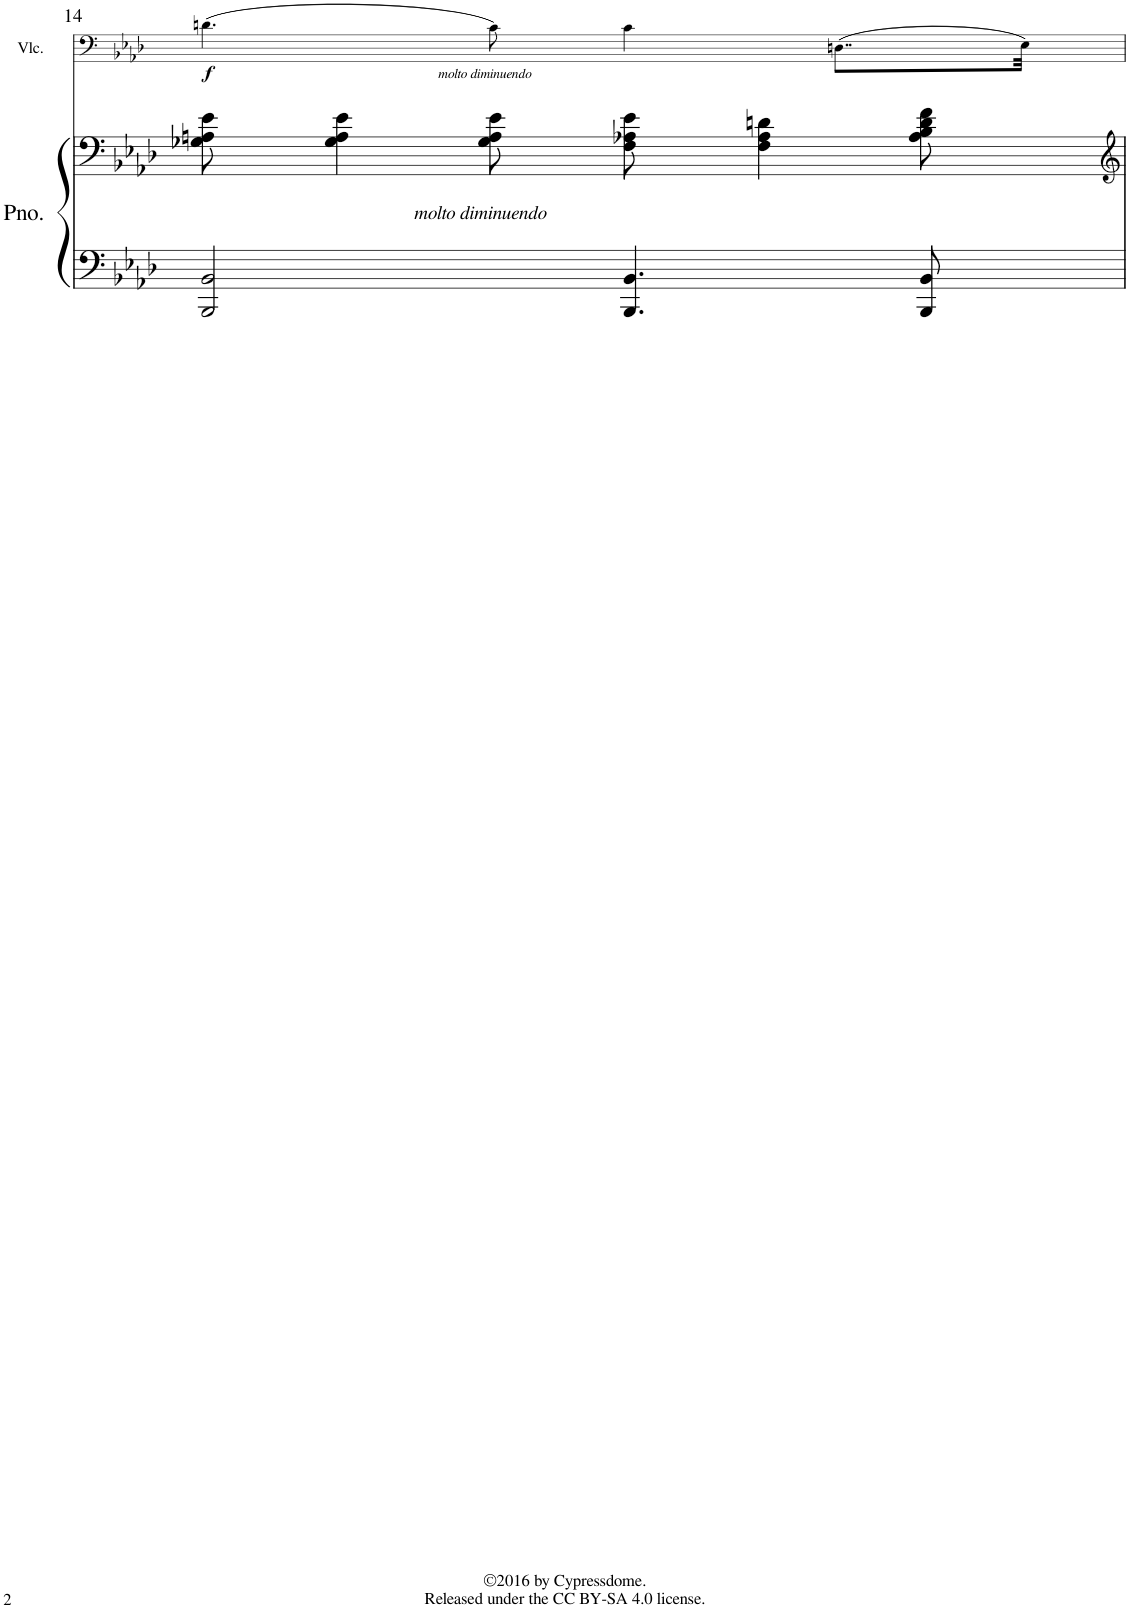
**kern	**kern	**dynam	**kern	**dynam
*part2	*part2	*part2	*part1	*part1
*staff3	*staff2	*staff2/3	*staff1	*staff1
*I"Piano	*	*	*I"Violoncello	*
*I'Pno.	*	*	*I'Vlc.	*
!!LO:PB:g=z
*clefF4	*clefF4	*	*clefF4	*
*k[b-e-a-d-]	*k[b-e-a-d-]	*	*k[b-e-a-d-]	*
*M4/4	*M4/4	*	*M4/4	*
=14	=14	=14	=14	=14
!	!	!	!	!LO:DY:b
2BBB-/ 2BB-/	8G-X\ 8An\ 8e-\	.	(4.dn\	f
.	4G-\ 4A\ 4e-\	.	.	.
!	!	!LO:DY:b	!	!LO:DY:b
.	8G-\ 8A\ 8e-\	other-dynamics	8c\)	other-dynamics
4.BBB-/ 4.BB-/	8F\ 8A-X\ 8e-\	.	4c\	.
.	4F\ 4A-\ 4dn\	.	.	.
.	.	.	(8..Dn\L	.
8BBB-/ 8BB-/	8A-\ 8B-\ 8d\ 8f\	.	.	.
.	.	.	32E-\Jkk)	.
=	=	=	=	=
*-	*-	*-	*-	*-
